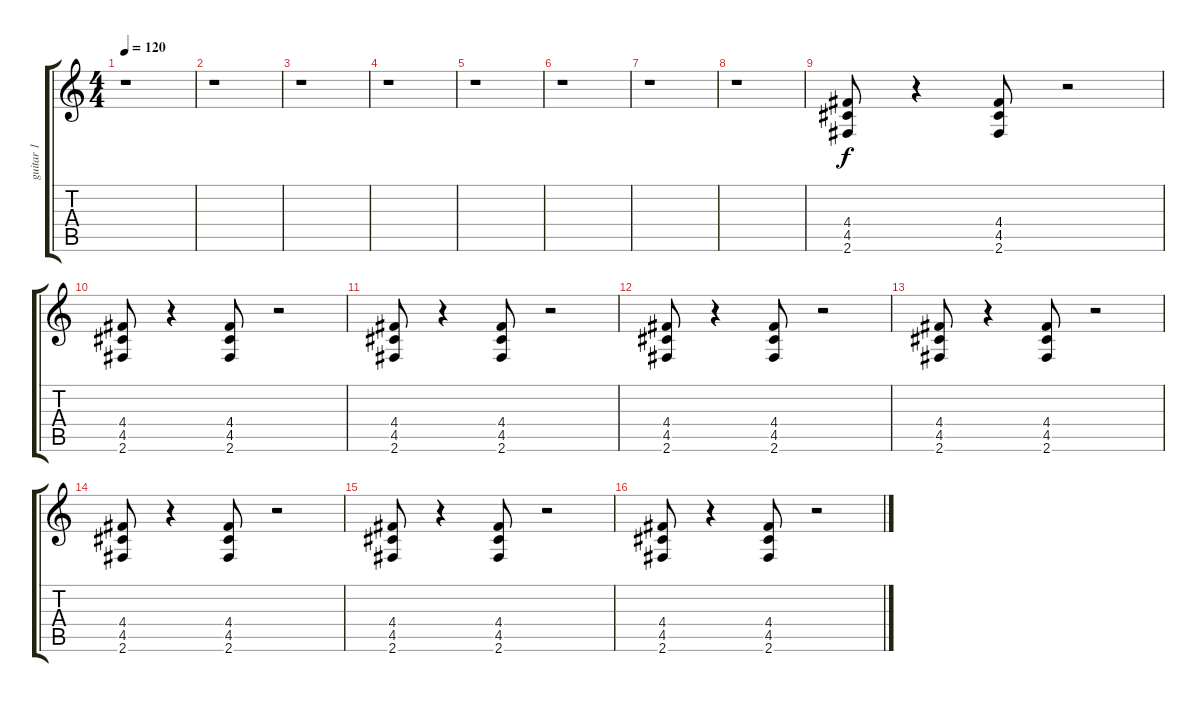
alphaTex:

\track ("guitar 1" "guitar 1") {instrument overdrivenguitar}
\staff {score tabs}
\tuning (E4 B3 G3 D3 A2 E2) {hide}
\ts (4 4)
\tempo 120
\clef g2
\ks c
r.1{dy f} |
r.1 |
r.1 |
r.1 |
r.1 |
r.1 |
r.1 |
r.1 |
(4.4 4.5 2.6).8 r.4 (4.4 4.5 2.6).8 r.2 |
(4.4 4.5 2.6).8 r.4 (4.4 4.5 2.6).8 r.2 |
(4.4 4.5 2.6).8 r.4 (4.4 4.5 2.6).8 r.2 |
(4.4 4.5 2.6).8 r.4 (4.4 4.5 2.6).8 r.2 |
(4.4 4.5 2.6).8 r.4 (4.4 4.5 2.6).8 r.2 |
(4.4 4.5 2.6).8 r.4 (4.4 4.5 2.6).8 r.2 |
(4.4 4.5 2.6).8 r.4 (4.4 4.5 2.6).8 r.2 |
(4.4 4.5 2.6).8 r.4 (4.4 4.5 2.6).8 r.2
